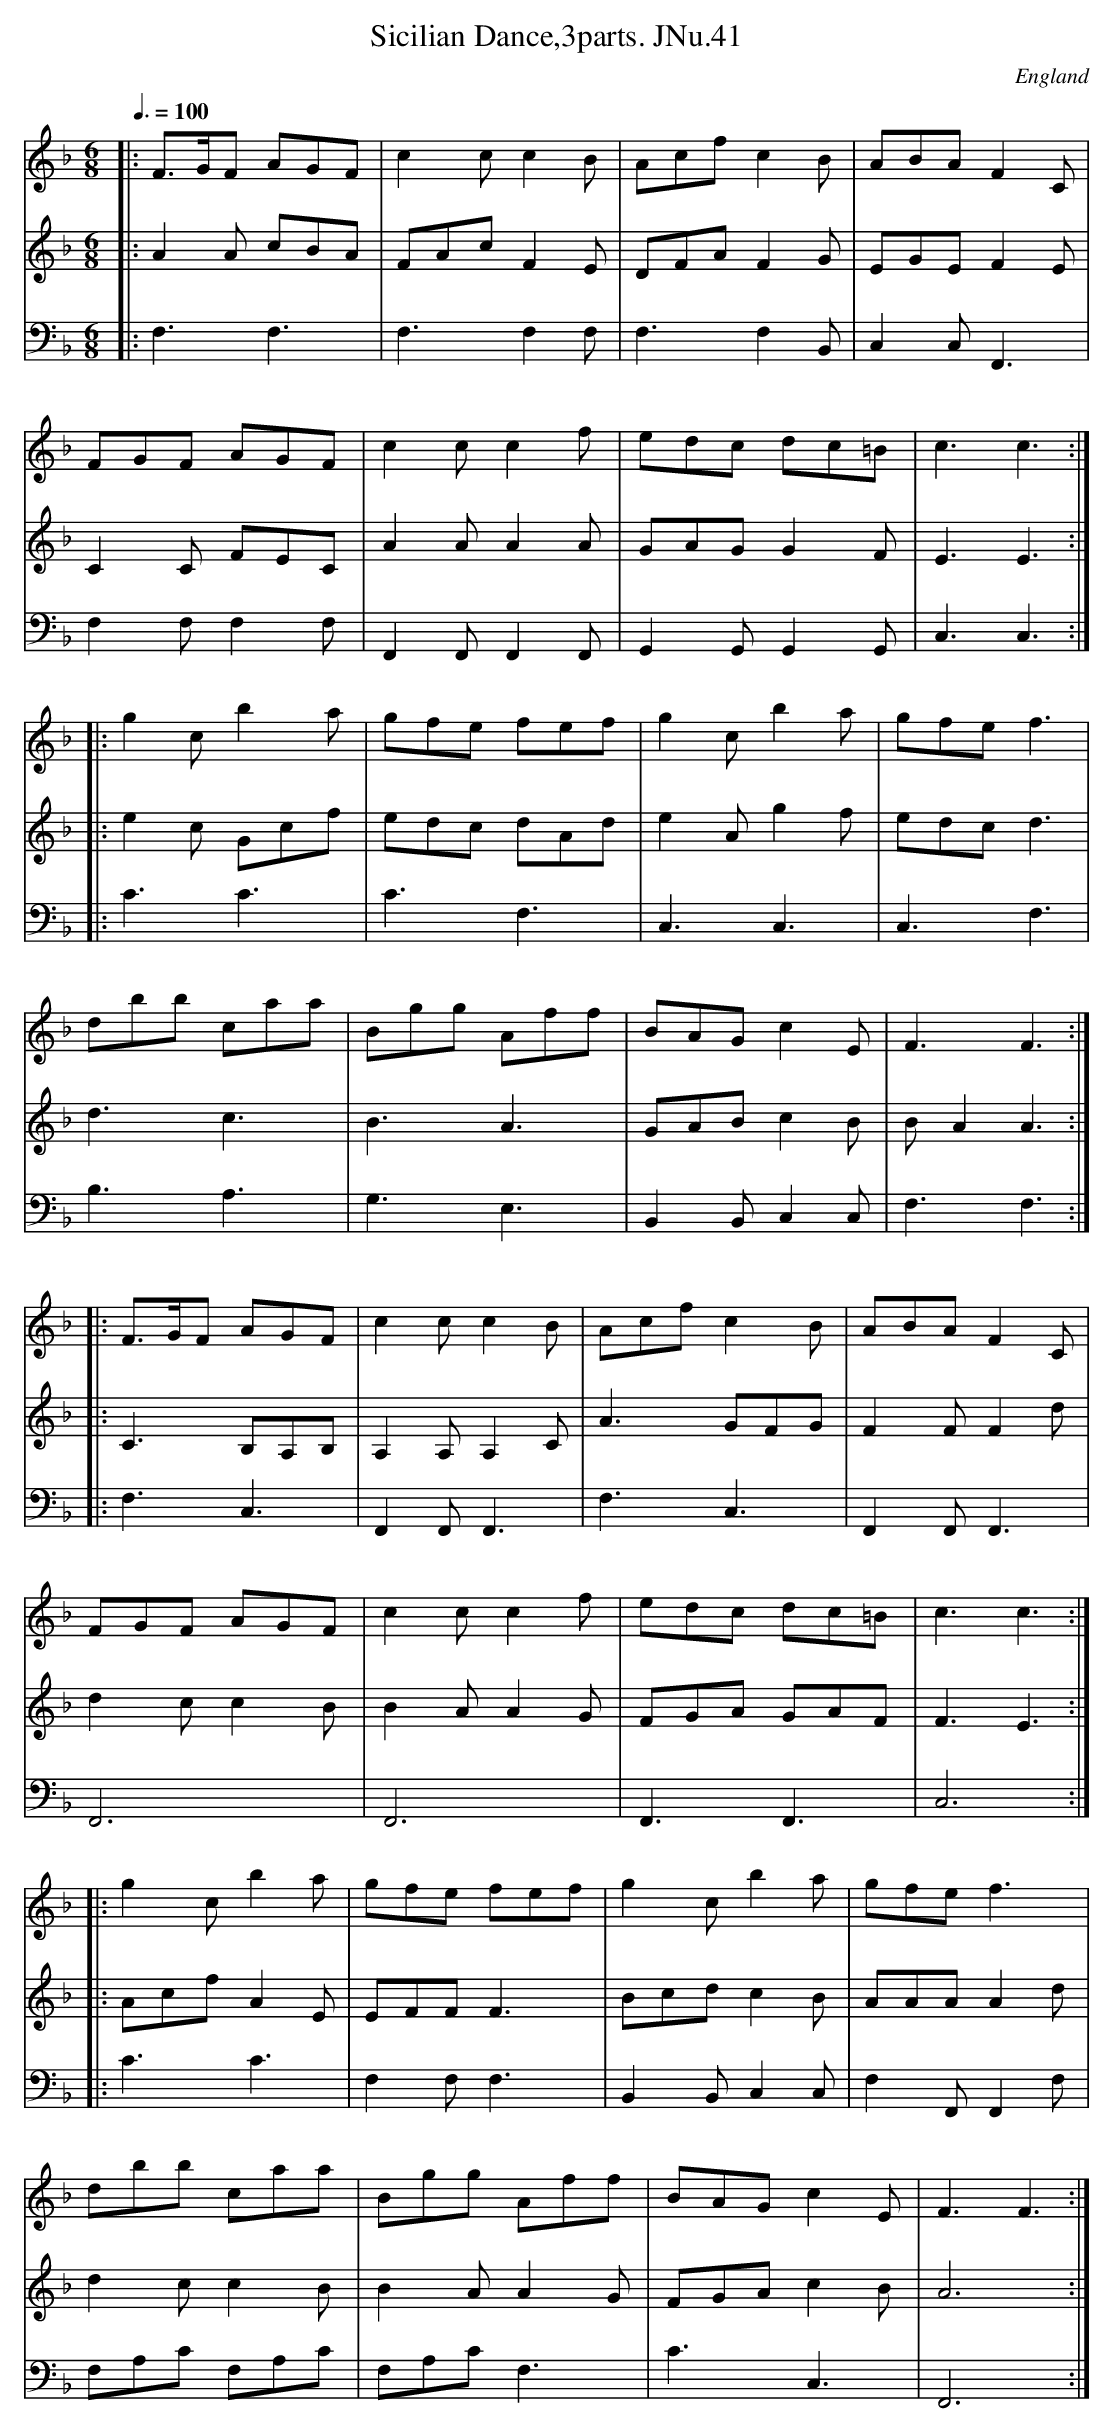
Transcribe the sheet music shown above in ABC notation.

X:1
T:Sicilian Dance,3parts. JNu.41
M:6/8
L:1/8
Q:3/8=100
O:England
V:1
V:2
V:3 clef=bass
K:F major
[V:1] |: F>GF AGF | c2c c2B | Acf c2B | ABA F2C |
[V:2] |: A2A cBA | FAcF2E | DFAF2G | EGEF2E |
[V:3] |: F,3F,3 | F,3F,2F, | F,3F,2B,, | C,2C,F,,3 |
[V:1] FGF AGF | c2c c2f | edc dc=B | c3 c3 :|
[V:2] C2C FEC | A2AA2A | GAGG2F | E3E3 :|
[V:3] F,2F,F,2F, | F,,2F,,F,,2F,, | G,,2G,,G,,2G,, | C,3C,3 :|
[V:1] |: g2c b2a | gfe fef | g2c b2a | gfe f3 |
[V:2] |: e2c Gcf | edc dAd | e2Ag2f | edcd3 |
[V:3] |: C3C3 | C3F,3 | C,3C,3 | C,3F,3 |
[V:1] dbb caa | Bgg Aff | BAG c2E | F3 F3 :|
[V:2] d3c3 | B3A3 | GABc2B | BA2A3 :|
[V:3] B,3A,3 | G,3E,3 | B,,2B,,C,2C, | F,3F,3 :|
[V:1] |: F>GF AGF | c2c c2B | Acf c2B | ABA F2C |
[V:2] |: C3B,A,B, | A,2A,A,2C | A3GFG | F2FF2d |
[V:3] |: F,3C,3 | F,,2F,,F,,3 | F,3C,3 | F,,2F,,F,,3 |
[V:1] FGF AGF | c2c c2f | edc dc=B | c3 c3 :|
[V:2] d2cc2B | B2AA2G | FGA GAF | F3E3 :|
[V:3] F,,6 | F,,6 | F,,3F,,3 | C,6 :|
[V:1] |: g2c b2a | gfe fef | g2c b2a | gfe f3 |
[V:2] |: AcfA2E | EFFF3 | Bcdc2B | AAAA2d |
[V:3] |: C3C3 | F,2F,F,3 | B,,2B,,C,2C, | F,2F,,F,,2F, |
[V:1] dbb caa | Bgg Aff | BAG c2E | F3 F3 :|
[V:2] d2cc2B | B2AA2G | FGAc2B | A6 :|
[V:3] F,A,C F,A,C | F,A,CF,3 | C3C,3 | F,,6 :|
